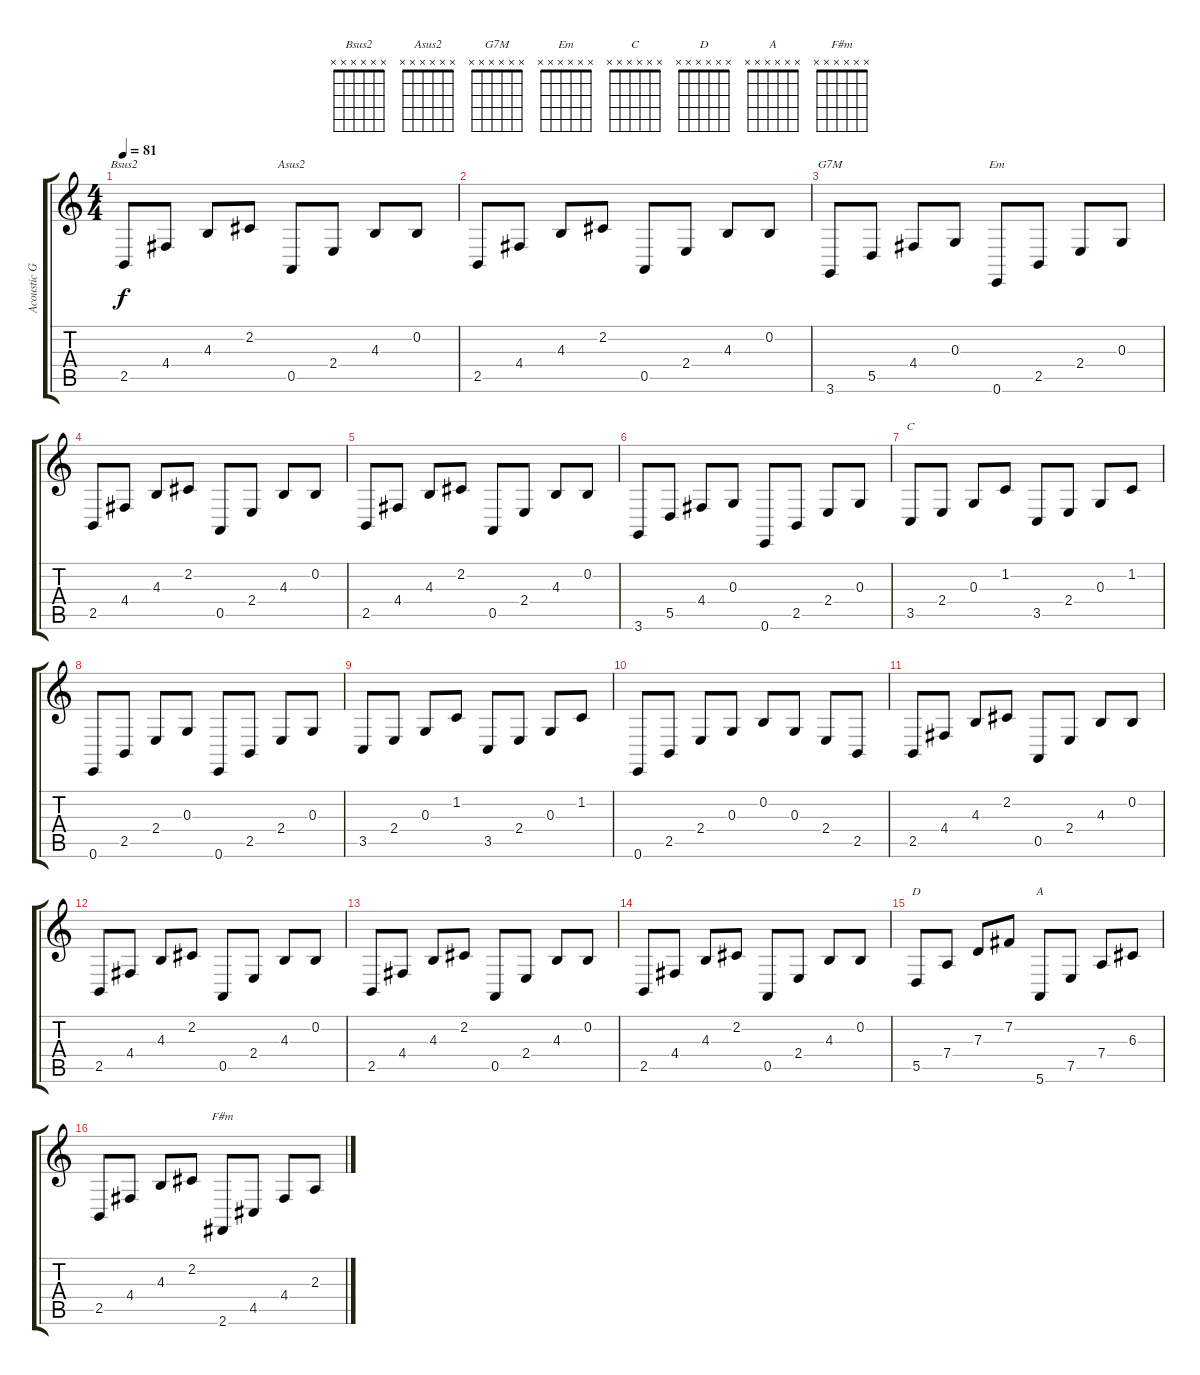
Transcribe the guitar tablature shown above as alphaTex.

\track ("Acoustic Guitar" "Acoustic G") {instrument harpsichord}
\staff {score tabs}
\tuning (E4 B3 G3 D3 A2 E2) {hide}
\chord ("Bsus2" x x x x x x) {firstfret 0}
\chord ("Asus2" x x x x x x) {firstfret 0}
\chord ("G7M" x x x x x x) {firstfret 0}
\chord ("Em" x x x x x x) {firstfret 0}
\chord ("C" x x x x x x) {firstfret 0}
\chord ("D" x x x x x x) {firstfret 0}
\chord ("A" x x x x x x) {firstfret 0}
\chord ("F#m" x x x x x x) {firstfret 0}
\ts (4 4)
\tempo 81
\clef g2
\ks c
2.5.8{ch "Bsus2" dy f} 4.4.8 4.3.8 2.2.8 0.5.8{ch "Asus2"} 2.4.8 4.3.8 0.2.8 |
2.5.8 4.4.8 4.3.8 2.2.8 0.5.8 2.4.8 4.3.8 0.2.8 |
3.6.8{ch "G7M"} 5.5.8 4.4.8 0.3.8 0.6.8{ch "Em"} 2.5.8 2.4.8 0.3.8 |
2.5.8 4.4.8 4.3.8 2.2.8 0.5.8 2.4.8 4.3.8 0.2.8 |
2.5.8 4.4.8 4.3.8 2.2.8 0.5.8 2.4.8 4.3.8 0.2.8 |
3.6.8 5.5.8 4.4.8 0.3.8 0.6.8 2.5.8 2.4.8 0.3.8 |
3.5.8{ch "C"} 2.4.8 0.3.8 1.2.8 3.5.8 2.4.8 0.3.8 1.2.8 |
0.6.8 2.5.8 2.4.8 0.3.8 0.6.8 2.5.8 2.4.8 0.3.8 |
3.5.8 2.4.8 0.3.8 1.2.8 3.5.8 2.4.8 0.3.8 1.2.8 |
0.6.8 2.5.8 2.4.8 0.3.8 0.2.8 0.3.8 2.4.8 2.5.8 |
2.5.8 4.4.8 4.3.8 2.2.8 0.5.8 2.4.8 4.3.8 0.2.8 |
2.5.8 4.4.8 4.3.8 2.2.8 0.5.8 2.4.8 4.3.8 0.2.8 |
2.5.8 4.4.8 4.3.8 2.2.8 0.5.8 2.4.8 4.3.8 0.2.8 |
2.5.8 4.4.8 4.3.8 2.2.8 0.5.8 2.4.8 4.3.8 0.2.8 |
5.5.8{ch "D"} 7.4.8 7.3.8 7.2.8 5.6.8{ch "A"} 7.5.8 7.4.8 6.3.8 |
2.5.8 4.4.8 4.3.8 2.2.8 2.6.8{ch "F#m"} 4.5.8 4.4.8 2.3.8
